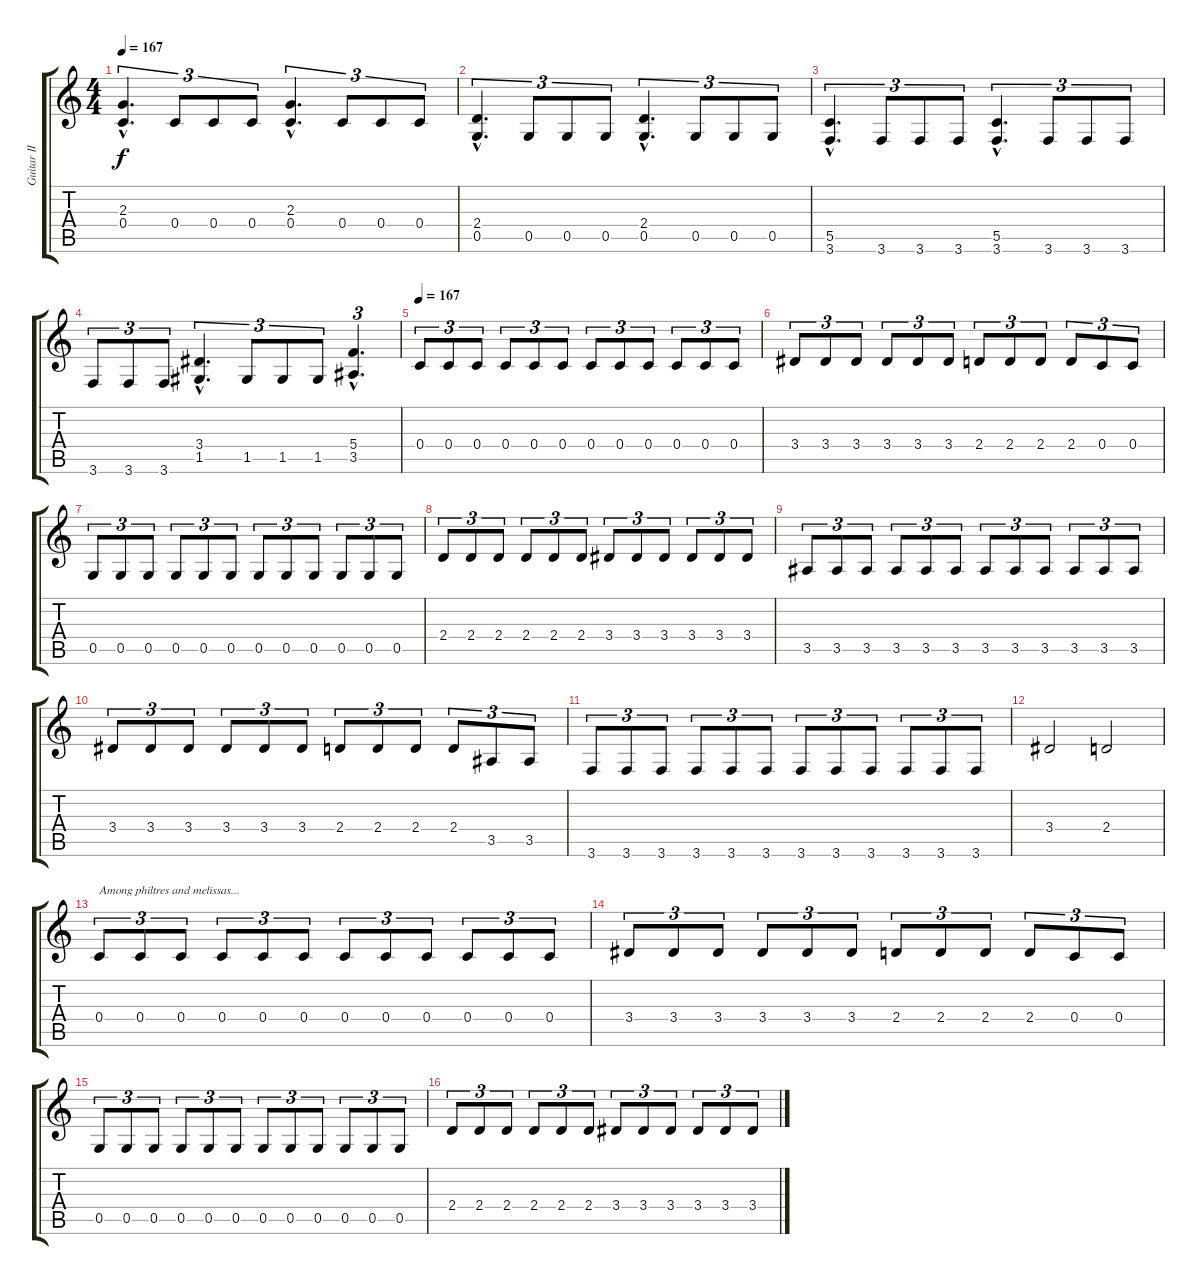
\track ("Guitar II" "Guitar II") {instrument distortionguitar}
\staff {score tabs}
\tuning (D4 A3 F3 C3 G2 D2) {hide}
\ts (4 4)
\tempo 167
\clef g2
\ks c
(2.3{hac} 0.4{hac}).4{d tu (3 2) dy f} 0.4.8{tu (3 2)} 0.4.8{tu (3 2)} 0.4.8{tu (3 2)} (2.3{hac} 0.4{hac}).4{d tu (3 2)} 0.4.8{tu (3 2)} 0.4.8{tu (3 2)} 0.4.8{tu (3 2)} |
(2.4{hac} 0.5{hac}).4{d tu (3 2)} 0.5.8{tu (3 2)} 0.5.8{tu (3 2)} 0.5.8{tu (3 2)} (2.4{hac} 0.5{hac}).4{d tu (3 2)} 0.5.8{tu (3 2)} 0.5.8{tu (3 2)} 0.5.8{tu (3 2)} |
(5.5{hac} 3.6{hac}).4{d tu (3 2)} 3.6.8{tu (3 2)} 3.6.8{tu (3 2)} 3.6.8{tu (3 2)} (5.5{hac} 3.6{hac}).4{d tu (3 2)} 3.6.8{tu (3 2)} 3.6.8{tu (3 2)} 3.6.8{tu (3 2)} |
3.6.8{tu (3 2)} 3.6.8{tu (3 2)} 3.6.8{tu (3 2)} (3.4{hac} 1.5{hac}).4{d tu (3 2)} 1.5.8{tu (3 2)} 1.5.8{tu (3 2)} 1.5.8{tu (3 2)} (5.4{hac} 3.5{hac}).4{d tu (3 2)} |
\tempo 167
0.4.8{tu (3 2)} 0.4.8{tu (3 2)} 0.4.8{tu (3 2)} 0.4.8{tu (3 2)} 0.4.8{tu (3 2)} 0.4.8{tu (3 2)} 0.4.8{tu (3 2)} 0.4.8{tu (3 2)} 0.4.8{tu (3 2)} 0.4.8{tu (3 2)} 0.4.8{tu (3 2)} 0.4.8{tu (3 2)} |
3.4.8{tu (3 2)} 3.4.8{tu (3 2)} 3.4.8{tu (3 2)} 3.4.8{tu (3 2)} 3.4.8{tu (3 2)} 3.4.8{tu (3 2)} 2.4.8{tu (3 2)} 2.4.8{tu (3 2)} 2.4.8{tu (3 2)} 2.4.8{tu (3 2)} 0.4.8{tu (3 2)} 0.4.8{tu (3 2)} |
0.5.8{tu (3 2)} 0.5.8{tu (3 2)} 0.5.8{tu (3 2)} 0.5.8{tu (3 2)} 0.5.8{tu (3 2)} 0.5.8{tu (3 2)} 0.5.8{tu (3 2)} 0.5.8{tu (3 2)} 0.5.8{tu (3 2)} 0.5.8{tu (3 2)} 0.5.8{tu (3 2)} 0.5.8{tu (3 2)} |
2.4.8{tu (3 2)} 2.4.8{tu (3 2)} 2.4.8{tu (3 2)} 2.4.8{tu (3 2)} 2.4.8{tu (3 2)} 2.4.8{tu (3 2)} 3.4.8{tu (3 2)} 3.4.8{tu (3 2)} 3.4.8{tu (3 2)} 3.4.8{tu (3 2)} 3.4.8{tu (3 2)} 3.4.8{tu (3 2)} |
3.5.8{tu (3 2)} 3.5.8{tu (3 2)} 3.5.8{tu (3 2)} 3.5.8{tu (3 2)} 3.5.8{tu (3 2)} 3.5.8{tu (3 2)} 3.5.8{tu (3 2)} 3.5.8{tu (3 2)} 3.5.8{tu (3 2)} 3.5.8{tu (3 2)} 3.5.8{tu (3 2)} 3.5.8{tu (3 2)} |
3.4.8{tu (3 2)} 3.4.8{tu (3 2)} 3.4.8{tu (3 2)} 3.4.8{tu (3 2)} 3.4.8{tu (3 2)} 3.4.8{tu (3 2)} 2.4.8{tu (3 2)} 2.4.8{tu (3 2)} 2.4.8{tu (3 2)} 2.4.8{tu (3 2)} 3.5.8{tu (3 2)} 3.5.8{tu (3 2)} |
3.6.8{tu (3 2)} 3.6.8{tu (3 2)} 3.6.8{tu (3 2)} 3.6.8{tu (3 2)} 3.6.8{tu (3 2)} 3.6.8{tu (3 2)} 3.6.8{tu (3 2)} 3.6.8{tu (3 2)} 3.6.8{tu (3 2)} 3.6.8{tu (3 2)} 3.6.8{tu (3 2)} 3.6.8{tu (3 2)} |
3.4.2 2.4.2 |
0.4.8{tu (3 2) txt "Among philtres and melissas..."} 0.4.8{tu (3 2)} 0.4.8{tu (3 2)} 0.4.8{tu (3 2)} 0.4.8{tu (3 2)} 0.4.8{tu (3 2)} 0.4.8{tu (3 2)} 0.4.8{tu (3 2)} 0.4.8{tu (3 2)} 0.4.8{tu (3 2)} 0.4.8{tu (3 2)} 0.4.8{tu (3 2)} |
3.4.8{tu (3 2)} 3.4.8{tu (3 2)} 3.4.8{tu (3 2)} 3.4.8{tu (3 2)} 3.4.8{tu (3 2)} 3.4.8{tu (3 2)} 2.4.8{tu (3 2)} 2.4.8{tu (3 2)} 2.4.8{tu (3 2)} 2.4.8{tu (3 2)} 0.4.8{tu (3 2)} 0.4.8{tu (3 2)} |
0.5.8{tu (3 2)} 0.5.8{tu (3 2)} 0.5.8{tu (3 2)} 0.5.8{tu (3 2)} 0.5.8{tu (3 2)} 0.5.8{tu (3 2)} 0.5.8{tu (3 2)} 0.5.8{tu (3 2)} 0.5.8{tu (3 2)} 0.5.8{tu (3 2)} 0.5.8{tu (3 2)} 0.5.8{tu (3 2)} |
2.4.8{tu (3 2)} 2.4.8{tu (3 2)} 2.4.8{tu (3 2)} 2.4.8{tu (3 2)} 2.4.8{tu (3 2)} 2.4.8{tu (3 2)} 3.4.8{tu (3 2)} 3.4.8{tu (3 2)} 3.4.8{tu (3 2)} 3.4.8{tu (3 2)} 3.4.8{tu (3 2)} 3.4.8{tu (3 2)}
